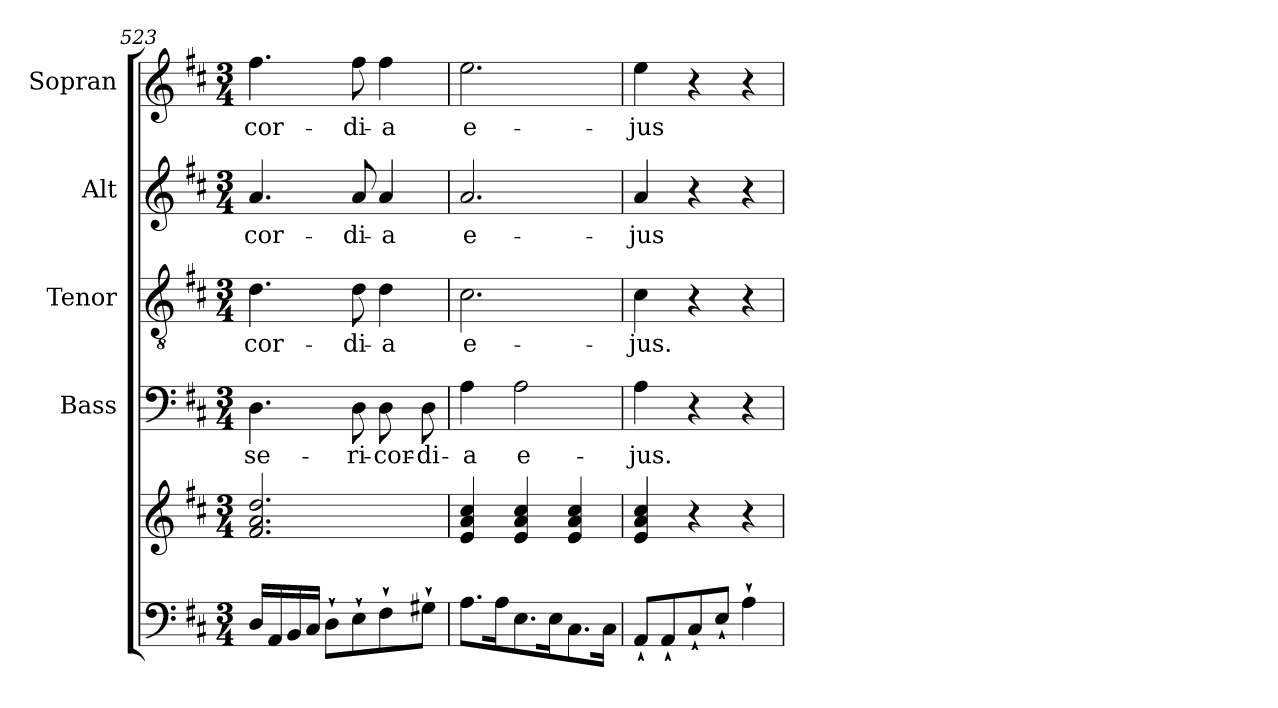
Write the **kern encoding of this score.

**kern	**kern	**kern	**text	**kern	**text	**kern	**text	**kern	**text
*part5	*part5	*part4	*part4	*part3	*part3	*part2	*part2	*part1	*part1
*staff6	*staff5	*staff4	*staff4	*staff3	*staff3	*staff2	*staff2	*staff1	*staff1
*	*	*I"Bass	*	*I"Tenor	*	*I"Alt	*	*I"Sopran	*
*	*	*I'B.	*	*I'T.	*	*I'A.	*	*I'S.	*
*clefF4	*clefG2	*clefF4	*	*clefGv2	*	*clefG2	*	*clefG2	*
*k[f#c#]	*k[f#c#]	*k[f#c#]	*	*k[f#c#]	*	*k[f#c#]	*	*k[f#c#]	*
*D:	*D:	*D:	*	*D:	*	*D:	*	*D:	*
*M3/4	*M3/4	*M3/4	*	*M3/4	*	*M3/4	*	*M3/4	*
=523	=523	=523	=523	=523	=523	=523	=523	=523	=523
!	!	!	!LO:LY:b	!	!LO:LY:b	!	!LO:LY:b	!	!LO:LY:b
16D/LL	2.f#/ 2.a/ 2.dd/	4.D\	-se-	4.d\	-cor-	4.a/	-cor-	4.ff#\	-cor-
16AA/	.	.	.	.	.	.	.	.	.
16BB/	.	.	.	.	.	.	.	.	.
16C#/JJ	.	.	.	.	.	.	.	.	.
8D`>\L	.	.	.	.	.	.	.	.	.
!	!	!	!LO:LY:b	!	!LO:LY:b	!	!LO:LY:b	!	!LO:LY:b
8E`>\	.	8D\	-ri-	8d\	-di-	8a/	-di-	8ff#\	-di-
!	!	!	!LO:LY:b	!	!LO:LY:b	!	!LO:LY:b	!	!LO:LY:b
8F#`>\	.	8D\	-cor-	4d\	-a	4a/	-a	4ff#\	-a
!	!	!	!LO:LY:b	!	!	!	!	!	!
8G#X`>\J	.	8D\	-di-	.	.	.	.	.	.
=524	=524	=524	=524	=524	=524	=524	=524	=524	=524
!	!	!	!LO:LY:b	!	!LO:LY:b	!	!LO:LY:b	!	!LO:LY:b
8.A\L	4e/ 4a/ 4cc#/	4A\	-a	2.c#\	e-	2.a/	e-	2.ee\	e-
16A\k	.	.	.	.	.	.	.	.	.
!	!	!	!LO:LY:b	!	!	!	!	!	!
8.E\	4e/ 4a/ 4cc#/	2A\	e-	.	.	.	.	.	.
16E\k	.	.	.	.	.	.	.	.	.
8.C#\	4e/ 4a/ 4cc#/	.	.	.	.	.	.	.	.
16C#\Jk	.	.	.	.	.	.	.	.	.
=525	=525	=525	=525	=525	=525	=525	=525	=525	=525
!	!	!	!LO:LY:b	!	!LO:LY:b	!	!LO:LY:b	!	!LO:LY:b
8AA`</L	4e/ 4a/ 4cc#/	4A\	-jus.	4c#\	-jus.	4a/	-jus	4ee\	-jus
8AA`</	.	.	.	.	.	.	.	.	.
8C#`</	4r	4r	.	4r	.	4r	.	4r	.
8E`</J	.	.	.	.	.	.	.	.	.
4A`>\	4r	4r	.	4r	.	4r	.	4r	.
=	=	=	=	=	=	=	=	=	=
*-	*-	*-	*-	*-	*-	*-	*-	*-	*-
